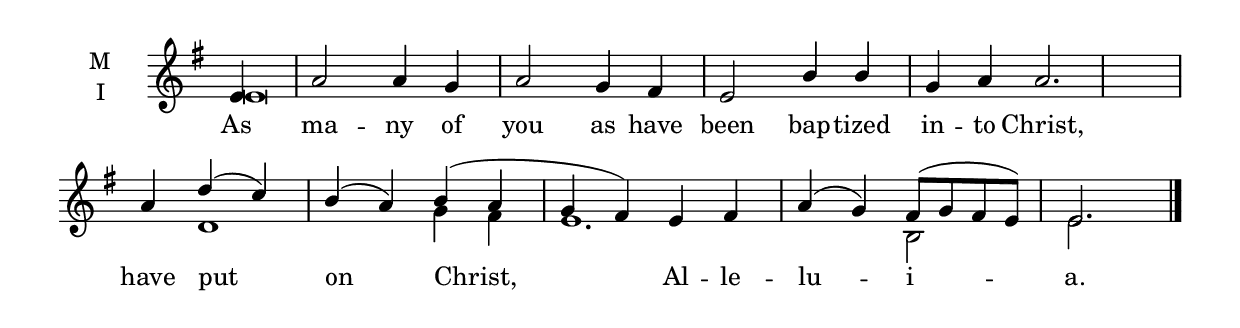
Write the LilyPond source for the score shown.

\version "2.18.2"

% Provide an easy way to group a bunch of text together on a breve
% http://lilypond.org/doc/v2.18/Documentation/notation/working-with-ancient-music_002d_002dscenarios-and-solutions
recite = \once \override LyricText.self-alignment-X = #-1


global = {
  \time 4/4 % Not used, Time_signature_engraver is removed from layout
  \key g \major
  \set Timing.defaultBarType = "" %% Only put bar lines where I say
}

lyricText = \lyricmode {
  As ma -- ny of you as have been bap -- tized in -- to Christ,
  have put on Christ, Al -- le -- lu -- i -- a.
}


melody = \relative c' {
 \global % Leave these here for key to display
 \partial 4  e4 a2 a4 g a2 g4 fis e2 b'4 b g a a2. \bar "|"
 a4 d( c) b( a) b( a g fis) e fis a( g) fis8( g fis e) e2. \bar "|."
}

ison = \relative c' {
  \global % Leave these here for key to display

  e\breve s1 s1 s2.
  d1 g4 fis e1. b2 e2.

}

\score {
  \new ChoirStaff <<
    \new Staff \with {
      midiInstrument = "choir aahs"
      instrumentName = \markup \center-column { M I }
    } <<
      \new Voice = "melody" { \voiceOne \melody }
      \new Voice = "ison" { \voiceTwo \ison }
    >>
    \new Lyrics \with {
      \override VerticalAxisGroup #'staff-affinity = #CENTER
    } \lyricsto "melody" \lyricText

  >>
  \layout {
    \context {
      \Staff
      \remove "Time_signature_engraver"
    }
    \context {
      \Score
      \omit BarNumber
    }
  }
  \midi { \tempo 4 = 200
          \context {
            \Voice
            \remove "Dynamic_performer"
    }
  }
}
